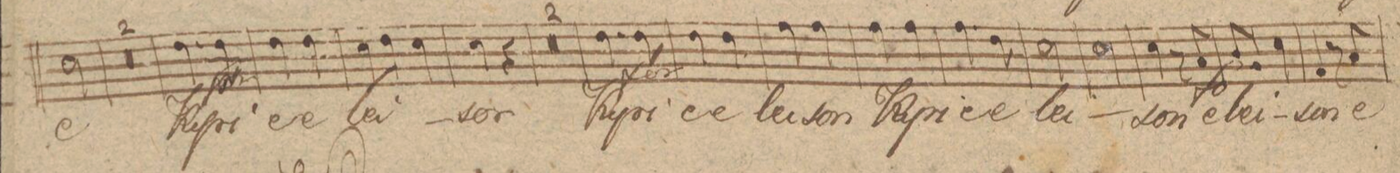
**kern	**text	**dynam
*I"Tenore	*	*
*clefC4	*	*
*k[f#c#g#d#]	*	*
*M2/4	*	*
2B\	-e	.
=211	=211	=211
1r	.	.
=212	=212	=212
=213	=213	=213
4.c#\	Ky-	.
8c#\	-ri-	f
=214	=214	=214
4c#\	-e	.
4c#\	e-	.
=215	=215	=215
8B\L	-lei-	.
8c#\J	.	.
4B\	.	.
=216	=216	=216
4B\	-son	.
4r	.	.
=217	=217	=217
1r	.	.
=218	=218	=218
=219	=219	=219
4.c#\	Ky-	.
8c#\	-ri-	f
=220	=220	=220
4c#\	-e	.
4c#\	e-	.
=221	=221	=221
4e\	-lei-	.
4e\	-son	.
=222	=222	=222
4e\	Ky-	.
4e\	-ri-	.
=223	=223	=223
4.e\	-e	.
8c#\	e-	.
=224	=224	=224
2B\	-lei-	.
=225	=225	=225
2B\	.	.
=226	=226	=226
4B\	-son	.
8r	.	.
8G#/	e-	f
=227	=227	=227
8A/L	-lei-	.
8F#/J	.	.
4B\	.	.
=228	=228	=228
4E/	-son	.
8r	.	.
8G#/	e-	.
=229	=229	=229
*-	*-	*-
